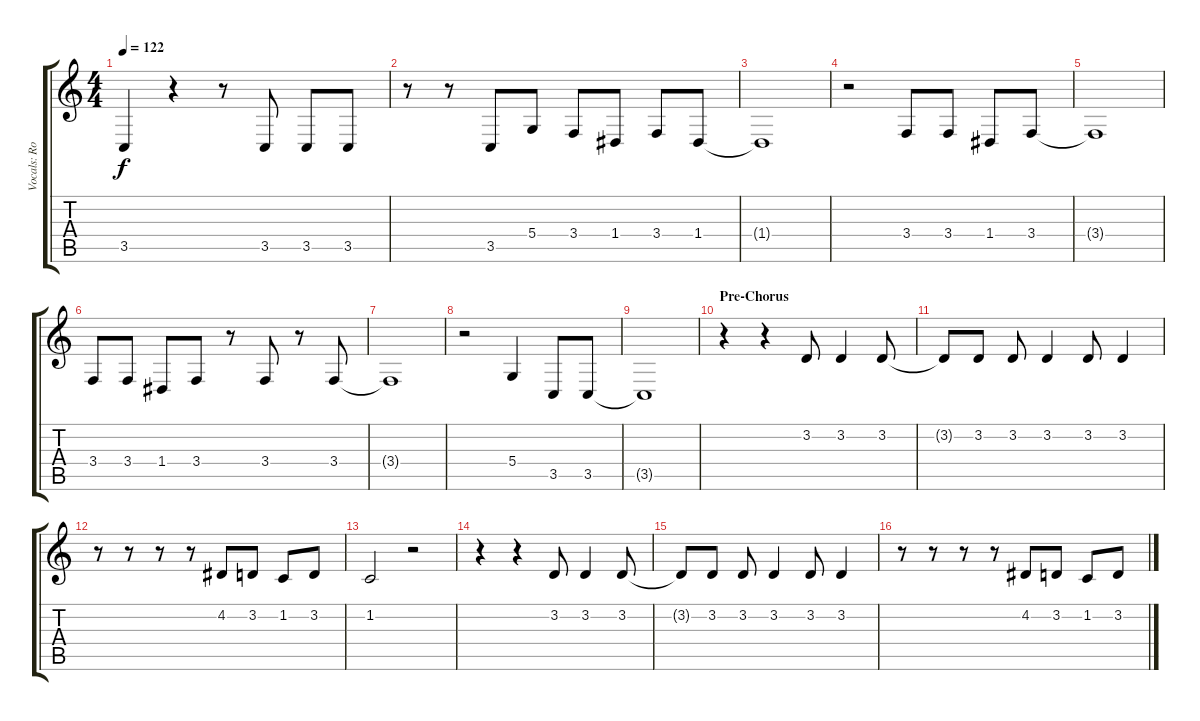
\track ("Vocals: Robbie Williams" "Vocals: Ro") {instrument acousticgrandpiano}
\staff {score tabs}
\tuning (E4 B3 G3 D3 A2 E2) {hide}
\ts (4 4)
\tempo 122
\clef g2
\ks c
3.5{t}.4{dy f} r.4 r.8 3.5.8 3.5.8 3.5.8 |
r.8 r.8 3.5.8 5.4.8 3.4.8 1.4.8 3.4.8 1.4.8 |
1.4{t}.1 |
r.2 3.4.8 3.4.8 1.4.8 3.4.8 |
3.4{t}.1 |
3.4.8 3.4.8 1.4.8 3.4.8 r.8 3.4.8 r.8 3.4.8 |
3.4{t}.1 |
r.2 5.4.4 3.5.8 3.5.8 |
3.5{t}.1 |
\section ("" "Pre-Chorus")
r.4 r.4 3.2.8 3.2.4 3.2.8 |
3.2{t}.8 3.2.8 3.2.8 3.2.4 3.2.8 3.2.4 |
r.8 r.8 r.8 r.8 4.2.8 3.2.8 1.2.8 3.2.8 |
1.2.2 r.2 |
r.4 r.4 3.2.8 3.2.4 3.2.8 |
3.2{t}.8 3.2.8 3.2.8 3.2.4 3.2.8 3.2.4 |
r.8 r.8 r.8 r.8 4.2.8 3.2.8 1.2.8 3.2.8
